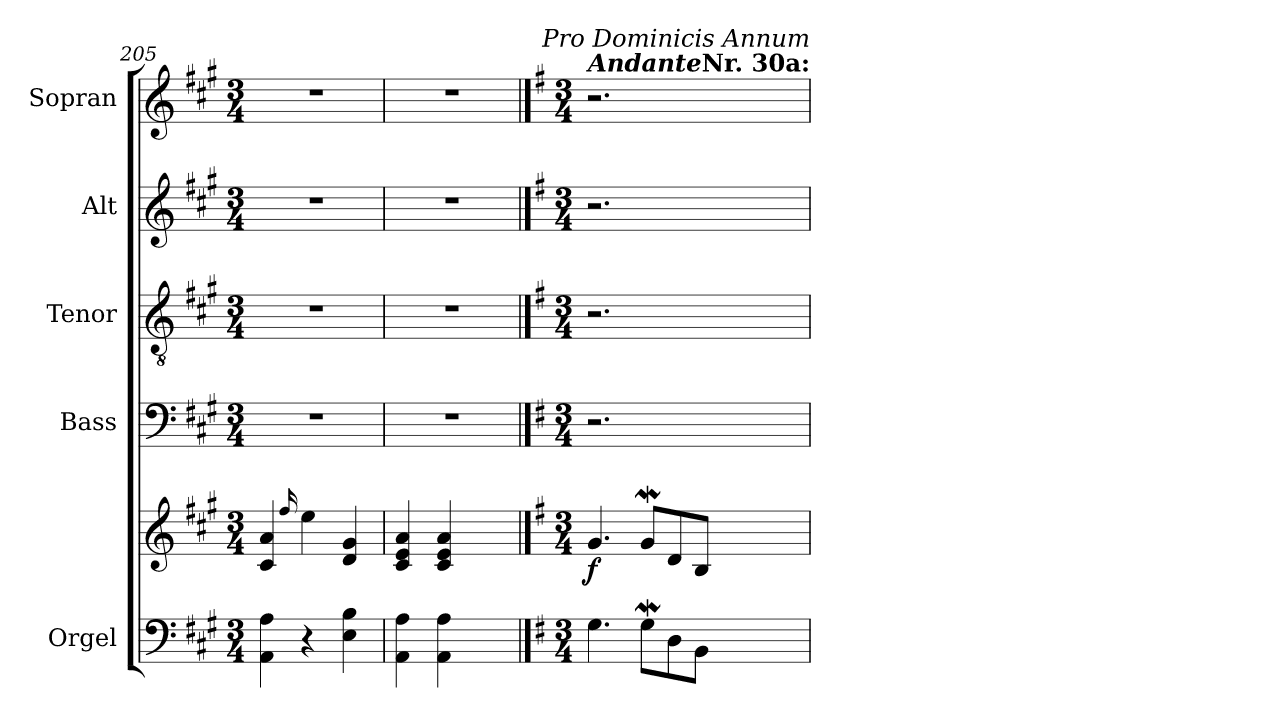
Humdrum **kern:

**kern	**kern	**dynam	**kern	**kern	**kern	**kern
*part5	*part5	*part5	*part4	*part3	*part2	*part1
*staff6	*staff5	*staff5/6	*staff4	*staff3	*staff2	*staff1
*I"Orgel	*	*	*I"Bass	*I"Tenor	*I"Alt	*I"Sopran
*I'Org.	*	*	*I'B.	*I'T.	*I'A.	*I'S.
*clefF4	*clefG2	*	*clefF4	*clefGv2	*clefG2	*clefG2
*k[f#c#g#]	*k[f#c#g#]	*	*k[f#c#g#]	*k[f#c#g#]	*k[f#c#g#]	*k[f#c#g#]
*A:	*A:	*	*A:	*A:	*A:	*A:
*M3/4	*M3/4	*	*M3/4	*M3/4	*M3/4	*M3/4
=205	=205	=205	=205	=205	=205	=205
4AA\ 4A\	4c#/ 4a/	.	2.r	2.r	2.r	2.r
.	16qqff#/	.	.	.	.	.
4r	4ee\	.	.	.	.	.
4E\ 4B\	4d/ 4g#/	.	.	.	.	.
=206	=206	=206	=206	=206	=206	=206
4AA\ 4A\	4c#/ 4e/ 4a/	.	2.r	2.r	2.r	2.r
4AA\ 4A\	4c#/ 4e/ 4a/	.	.	.	.	.
4ryy	4ryy	.	.	.	.	.
!!LO:PB:g=z
==207	==207	==207	==207	==207	==207	==207
*k[f#]	*k[f#]	*	*k[f#]	*k[f#]	*k[f#]	*k[f#]
*G:	*G:	*	*G:	*G:	*G:	*G:
*M3/4	*M3/4	*	*M3/4	*M3/4	*M3/4	*M3/4
!	!	!	!	!	!	!LO:TX:a:Bi:t=Andante
!	!	!LO:DY:b	!	!	!	!
4.G\	4.g/	f	2.r	2.r	2.r	2.r
8Gw\L	8gw/L	.	.	.	.	.
8D\	8d/	.	.	.	.	.
8BB\J	8B/J	.	.	.	.	.
2..ryy	2..ryy	.	2..ryy	2..ryy	2..ryy	2..ryy
!	!	!	!	!	!	!LO:TX:a:B:t=Nr. 30a&colon;
!	!	!	!	!	!	!LO:TX:a:i:t=Pro Dominicis Annum
=	=	=	=	=	=	=
*-	*-	*-	*-	*-	*-	*-
